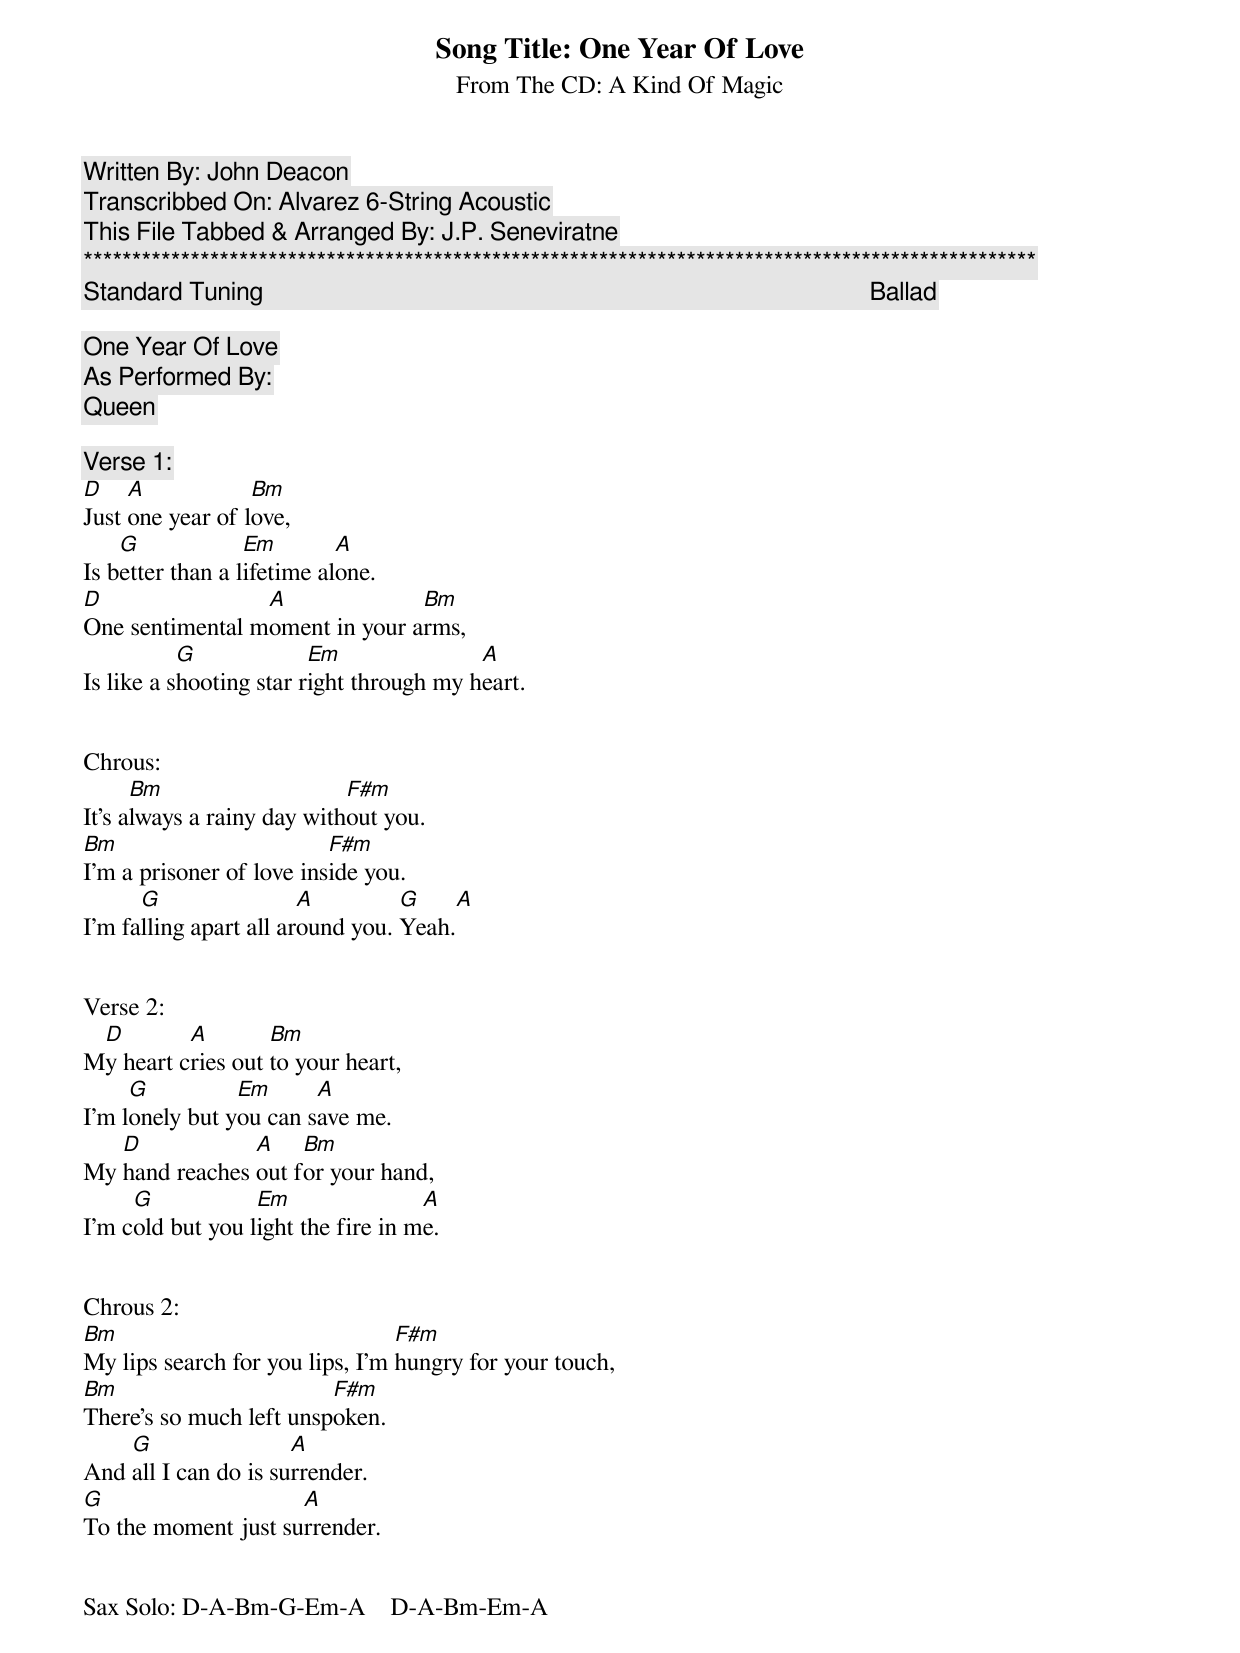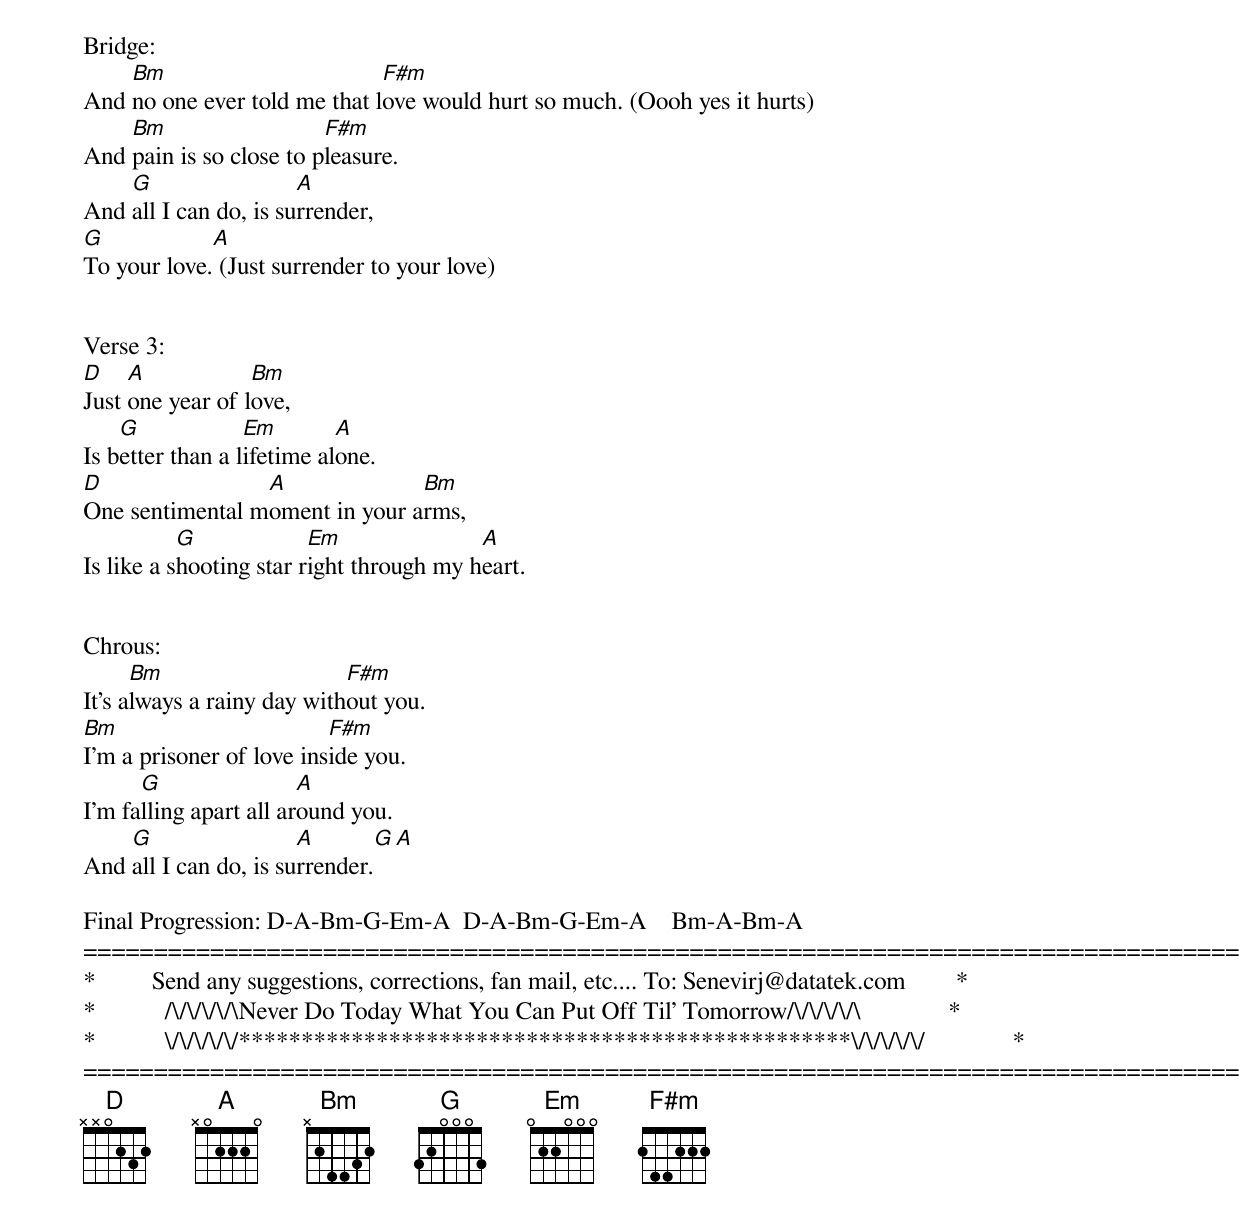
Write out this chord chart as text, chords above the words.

Song Title: One Year Of Love
From The CD: A Kind Of Magic
Written By: John Deacon
Transcribbed On: Alvarez 6-String Acoustic
This File Tabbed & Arranged By: J.P. Seneviratne
**************************************************************************************************
Standard Tuning													Ballad

                                  One Year Of Love
                                  As Performed By:
                                       Queen

Verse 1:
D    A            Bm
Just one year of love,
    G             Em        A
Is better than a lifetime alone.
D                A              Bm
One sentimental moment in your arms,
           G             Em               A
Is like a shooting star right through my heart.


Chrous:
      Bm                    F#m
It's always a rainy day without you.
Bm                        F#m
I'm a prisoner of love inside you.
      G                 A         G         A
I'm falling apart all around you. Yeah.


Verse 2:
 D        A        Bm
My heart cries out to your heart,
     G          Em      A
I'm lonely but you can save me.
   D            A    Bm
My hand reaches out for your hand,
     G            Em                A
I'm cold but you light the fire in me.


Chrous 2:
Bm                               F#m
My lips search for you lips, I'm hungry for your touch,
Bm                       F#m
There's so much left unspoken.
    G                 A
And all I can do is surrender.
G                    A
To the moment just surrender.


Sax Solo: D-A-Bm-G-Em-A    D-A-Bm-Em-A

Bridge:
    Bm                        F#m
And no one ever told me that love would hurt so much. (Oooh yes it hurts)
    Bm                   F#m
And pain is so close to pleasure.
    G                  A
And all I can do, is surrender,
G            A
To your love. (Just surrender to your love)


Verse 3:
D    A            Bm
Just one year of love,
    G             Em        A
Is better than a lifetime alone.
D                A              Bm
One sentimental moment in your arms,
           G             Em               A
Is like a shooting star right through my heart.


Chrous:
      Bm                    F#m
It's always a rainy day without you.
Bm                        F#m
I'm a prisoner of love inside you.
      G                 A
I'm falling apart all around you.
    G                  A             G       A
And all I can do, is surrender.

Final Progression: D-A-Bm-G-Em-A  D-A-Bm-G-Em-A    Bm-A-Bm-A
================================================================================================
*         Send any suggestions, corrections, fan mail, etc.... To: Senevirj@datatek.com        *
*           /\/\/\/\/\Never Do Today What You Can Put Off Til' Tomorrow/\/\/\/\/\              *
*           \/\/\/\/\/*************************************************\/\/\/\/\/              *
================================================================================================
